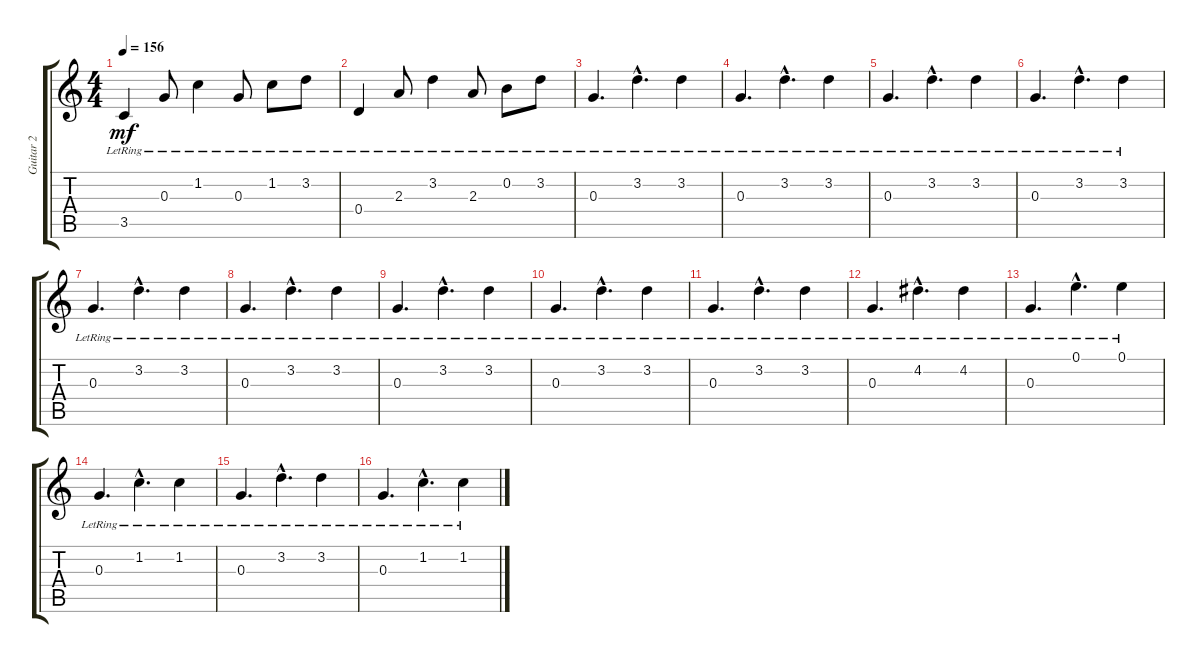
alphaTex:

\track ("Guitar 2" "Guitar 2") {instrument acousticguitarsteel}
\staff {score tabs}
\tuning (E4 B3 G3 D3 A2 E2) {hide}
\ts (4 4)
\tempo 156
\clef g2
\ks c
3.5{lr}.4{dy mf} 0.3{lr}.8 1.2{lr}.4 0.3{lr}.8 1.2{lr}.8 3.2{lr}.8 |
0.4{lr}.4 2.3{lr}.8 3.2{lr}.4 2.3{lr}.8 0.2{lr}.8 3.2{lr}.8 |
0.3{lr}.4{d volume 16} 3.2{hac lr}.4{d} 3.2{lr}.4 |
0.3{lr}.4{d volume 16} 3.2{hac lr}.4{d} 3.2{lr}.4 |
0.3{lr}.4{d volume 16} 3.2{hac lr}.4{d} 3.2{lr}.4 |
0.3{lr}.4{d volume 16} 3.2{hac lr}.4{d} 3.2{lr}.4 |
0.3{lr}.4{d volume 16} 3.2{hac lr}.4{d} 3.2{lr}.4 |
0.3{lr}.4{d volume 16} 3.2{hac lr}.4{d} 3.2{lr}.4 |
0.3{lr}.4{d volume 16} 3.2{hac lr}.4{d} 3.2{lr}.4 |
0.3{lr}.4{d volume 16} 3.2{hac lr}.4{d} 3.2{lr}.4 |
0.3{lr}.4{d volume 16} 3.2{hac lr}.4{d} 3.2{lr}.4 |
0.3{lr}.4{d volume 16} 4.2{hac lr}.4{d} 4.2{lr}.4 |
0.3{lr}.4{d} 0.1{hac lr}.4{d} 0.1{lr}.4 |
0.3{lr}.4{d} 1.2{hac lr}.4{d} 1.2{lr}.4 |
0.3{lr}.4{d} 3.2{hac lr}.4{d} 3.2{lr}.4 |
0.3{lr}.4{d} 1.2{hac lr}.4{d} 1.2{lr}.4
